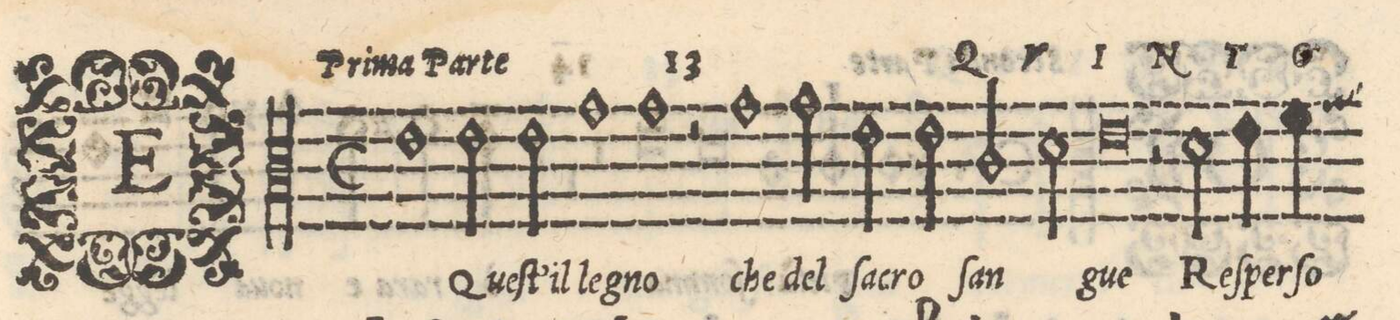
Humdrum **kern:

**kern	**text
*I"QVINTO	*
*clefC3	*
*k[]	*
*met(C)	*
*M2/1	*
1e	E
2e\	Queſ-
2e\	-t`il
=2-	=2-
1g	leg-
1g	-no
=3-	=3-
2r	.
1g	che
2g\	del
=4-	=4-
2e\	ſac-
2e\	-ro
2c/	ſan-
2d\	.
=5-	=5-
0e	-gue
=6-	=6-
2r	.
2d\	Reſ-
4e\	-per-
4f\	-ſo
*-	*-
